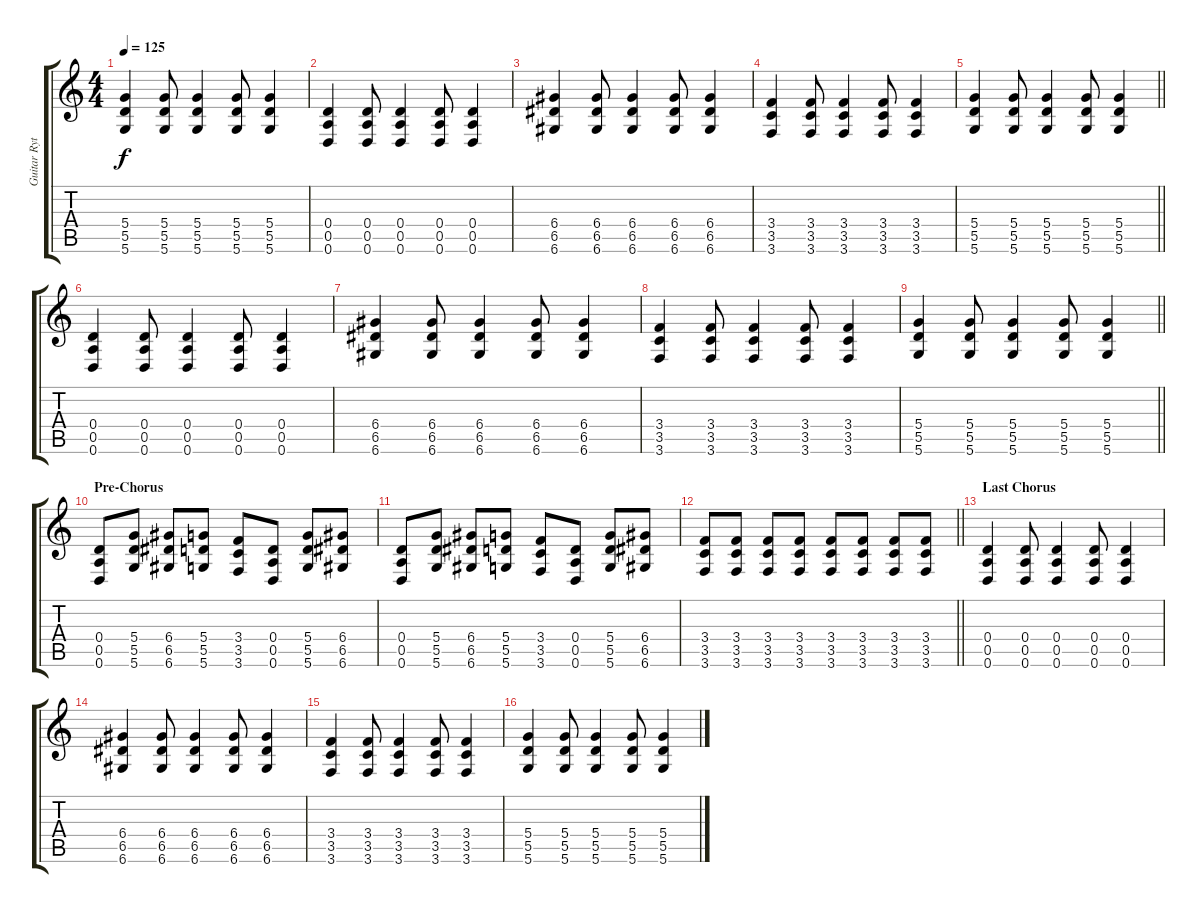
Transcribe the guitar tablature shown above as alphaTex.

\track ("Guitar Rythm" "Guitar Ryt") {instrument distortionguitar}
\staff {score tabs}
\tuning (E4 B3 G3 D3 A2 D2) {hide}
\ts (4 4)
\tempo 125
\clef g2
\ks c
(5.4 5.5 5.6).4{dy f} (5.4 5.5 5.6).8 (5.4 5.5 5.6).4 (5.4 5.5 5.6).8 (5.4 5.5 5.6).4 |
(0.4 0.5 0.6).4 (0.4 0.5 0.6).8 (0.4 0.5 0.6).4 (0.4 0.5 0.6).8 (0.4 0.5 0.6).4 |
(6.4 6.5 6.6).4 (6.4 6.5 6.6).8 (6.4 6.5 6.6).4 (6.4 6.5 6.6).8 (6.4 6.5 6.6).4 |
(3.4 3.5 3.6).4 (3.4 3.5 3.6).8 (3.4 3.5 3.6).4 (3.4 3.5 3.6).8 (3.4 3.5 3.6).4 |
\barLineRight lightlight
(5.4 5.5 5.6).4 (5.4 5.5 5.6).8 (5.4 5.5 5.6).4 (5.4 5.5 5.6).8 (5.4 5.5 5.6).4 |
(0.4 0.5 0.6).4 (0.4 0.5 0.6).8 (0.4 0.5 0.6).4 (0.4 0.5 0.6).8 (0.4 0.5 0.6).4 |
(6.4 6.5 6.6).4 (6.4 6.5 6.6).8 (6.4 6.5 6.6).4 (6.4 6.5 6.6).8 (6.4 6.5 6.6).4 |
(3.4 3.5 3.6).4 (3.4 3.5 3.6).8 (3.4 3.5 3.6).4 (3.4 3.5 3.6).8 (3.4 3.5 3.6).4 |
\barLineRight lightlight
(5.4 5.5 5.6).4 (5.4 5.5 5.6).8 (5.4 5.5 5.6).4 (5.4 5.5 5.6).8 (5.4 5.5 5.6).4 |
\section ("" "Pre-Chorus")
(0.4 0.5 0.6).8 (5.4 5.5 5.6).8 (6.4 6.5 6.6).8 (5.4 5.5 5.6).8 (3.4 3.5 3.6).8 (0.4 0.5 0.6).8 (5.4 5.5 5.6).8 (6.4 6.5 6.6).8 |
(0.4 0.5 0.6).8 (5.4 5.5 5.6).8 (6.4 6.5 6.6).8 (5.4 5.5 5.6).8 (3.4 3.5 3.6).8 (0.4 0.5 0.6).8 (5.4 5.5 5.6).8 (6.4 6.5 6.6).8 |
\barLineRight lightlight
(3.4 3.5 3.6).8 (3.4 3.5 3.6).8 (3.4 3.5 3.6).8 (3.4 3.5 3.6).8 (3.4 3.5 3.6).8 (3.4 3.5 3.6).8 (3.4 3.5 3.6).8 (3.4 3.5 3.6).8 |
\section ("" "Last Chorus")
(0.4 0.5 0.6).4 (0.4 0.5 0.6).8 (0.4 0.5 0.6).4 (0.4 0.5 0.6).8 (0.4 0.5 0.6).4 |
(6.4 6.5 6.6).4 (6.4 6.5 6.6).8 (6.4 6.5 6.6).4 (6.4 6.5 6.6).8 (6.4 6.5 6.6).4 |
(3.4 3.5 3.6).4 (3.4 3.5 3.6).8 (3.4 3.5 3.6).4 (3.4 3.5 3.6).8 (3.4 3.5 3.6).4 |
(5.4 5.5 5.6).4 (5.4 5.5 5.6).8 (5.4 5.5 5.6).4 (5.4 5.5 5.6).8 (5.4 5.5 5.6).4
